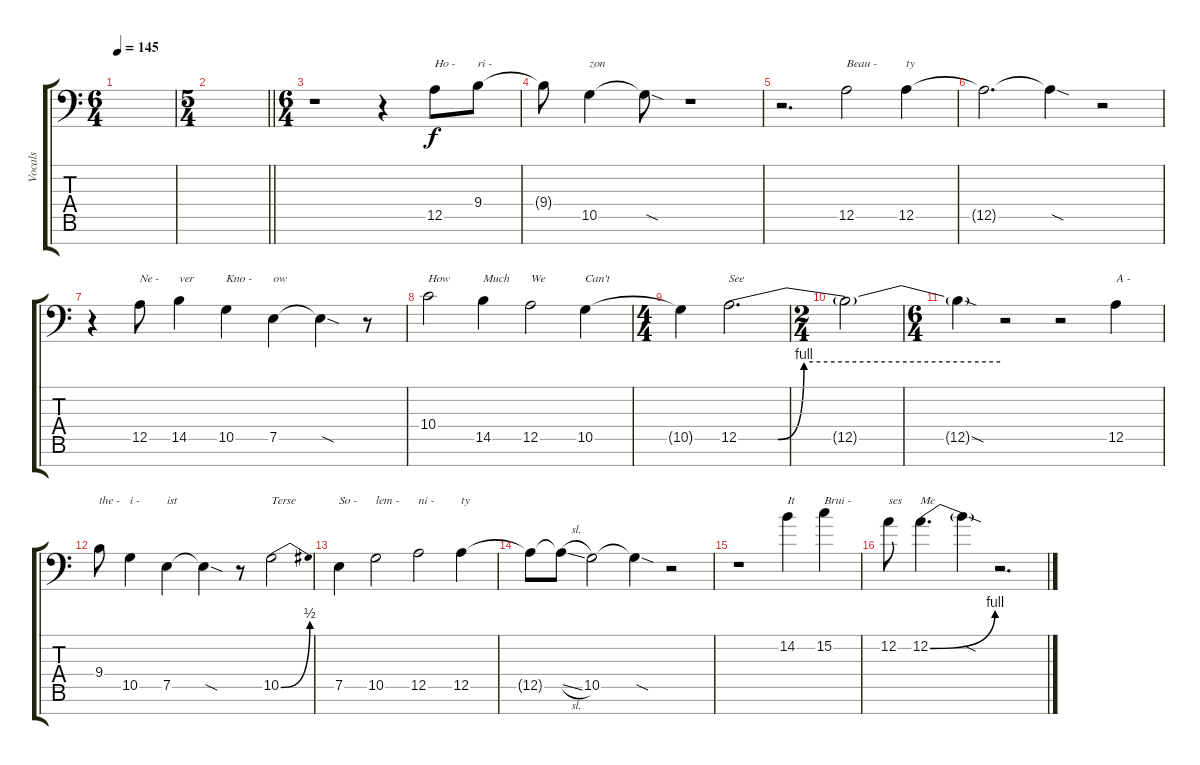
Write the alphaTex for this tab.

\track ("Vocals" "Vocals") {instrument bassoon}
\staff {score tabs}
\tuning (D4 A3 E3 D3 A2 E2 A1) {hide}
\ts (6 4)
\tempo 145
\clef f4
\ks c
|
\ts (5 4)
\barLineRight lightlight
|
\ts (6 4)
\section ("" "")
r.1 r.4 12.5.8{txt "Ho - "} 9.4.8{txt "ri - "} |
9.4{t}.8 10.5.4{txt "zon"} 10.5{sod t}.8 r.1 |
r.2{d} 12.5.2{txt "Beau - "} 12.5.4{txt "ty"} |
12.5{t}.2{d} 12.5{sod t}.4 r.2 |
r.4 12.5.8{txt "Ne - "} 14.5.4{txt "ver"} 10.5.4{txt "Kno -"} 7.5.4{txt "ow"} 7.5{sod t}.4 r.8 |
10.4.2{txt "How"} 14.5.4{txt "Much"} 12.5.2{txt "We"} 10.5.4{txt "Can't"} |
\ts (4 4)
10.5{t}.4 12.5{be (custom 0 0 9 0 15 4 60 4)}.2{d txt "See"} |
\ts (2 4)
12.5{t}.2 |
\ts (6 4)
12.5{sod t}.4 r.2 r.2 12.5.4{txt "A -"} |
9.4.8{txt "the - "} 10.5.4{txt "i - "} 7.5.4{txt "ist"} 7.5{sod t}.4 r.8 10.5{be (bend 0 0 60 2)}.2{txt "Terse"} |
7.5.4{txt "So - "} 10.5.2{txt "lem - "} 12.5.2{txt "ni - "} 12.5.4{txt "ty"} |
12.5{t}.8 12.5{sl t}.8 10.5.2 10.5{sod t}.4 r.2 |
r.1 14.2.4{txt "It"} 15.2.4{txt "Brui - "} |
12.2.8{txt "ses"} 12.2{be (bend 0 0 60 4)}.4{d txt "Me"} 12.2{sod t}.4 r.2{d}
